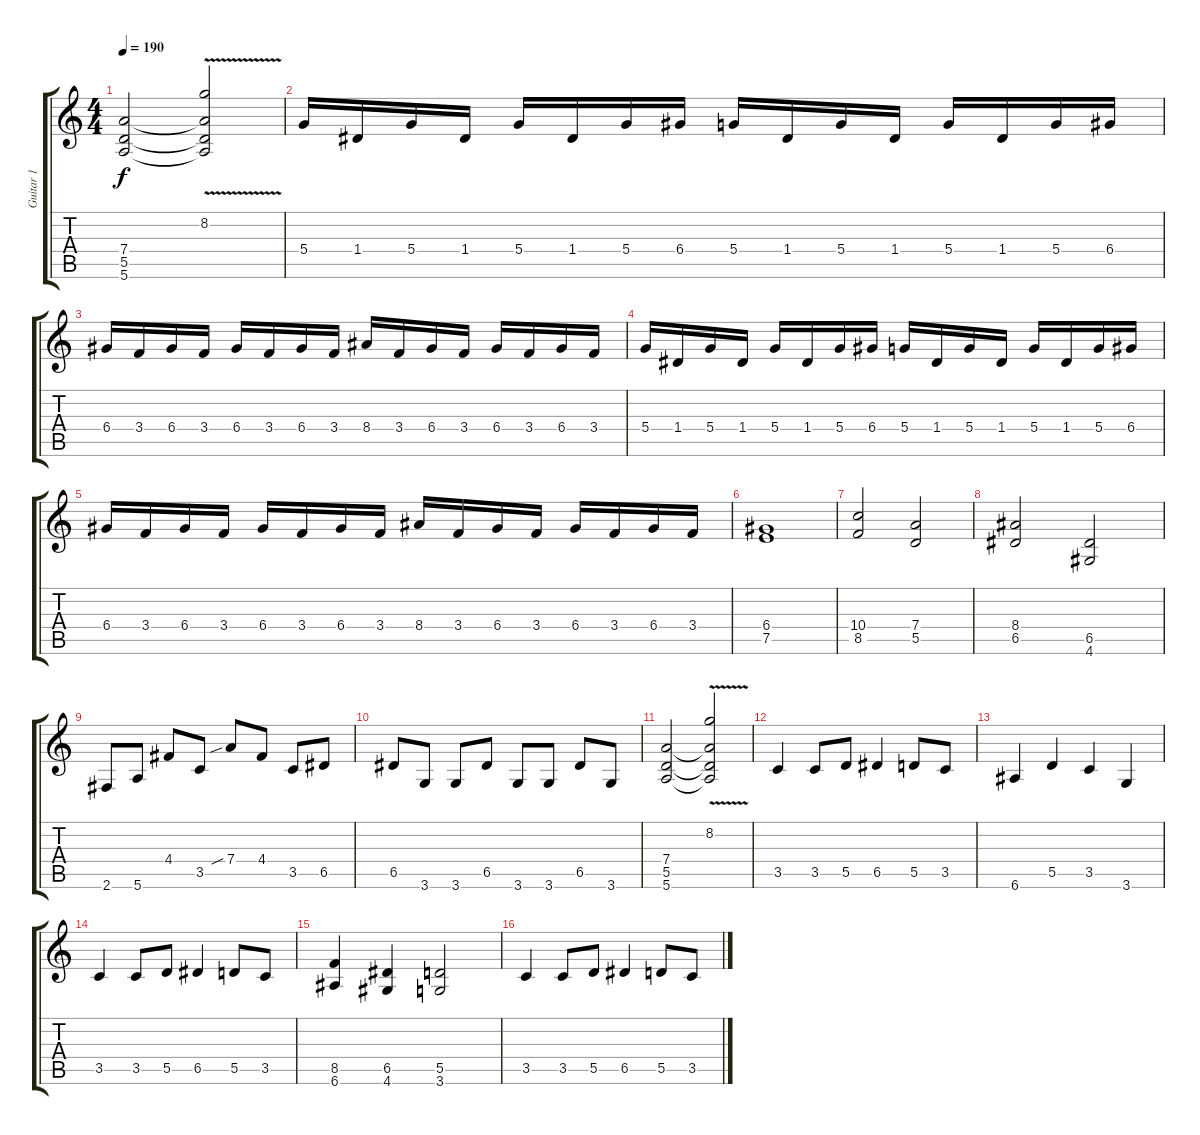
\track ("Guitar 1" "Guitar 1") {instrument distortionguitar}
\staff {score tabs}
\tuning (E4 B3 G3 D3 A2 E2) {hide}
\ts (4 4)
\tempo 190
\clef g2
\ks c
(7.4 5.5 5.6).2{dy f} (8.2{v} 7.4{t} 5.5{t} 5.6{t}).2 |
5.4.16 1.4.16 5.4.16 1.4.16 5.4.16 1.4.16 5.4.16 6.4.16 5.4.16 1.4.16 5.4.16 1.4.16 5.4.16 1.4.16 5.4.16 6.4.16 |
6.4.16 3.4.16 6.4.16 3.4.16 6.4.16 3.4.16 6.4.16 3.4.16 8.4.16 3.4.16 6.4.16 3.4.16 6.4.16 3.4.16 6.4.16 3.4.16 |
5.4.16 1.4.16 5.4.16 1.4.16 5.4.16 1.4.16 5.4.16 6.4.16 5.4.16 1.4.16 5.4.16 1.4.16 5.4.16 1.4.16 5.4.16 6.4.16 |
6.4.16 3.4.16 6.4.16 3.4.16 6.4.16 3.4.16 6.4.16 3.4.16 8.4.16 3.4.16 6.4.16 3.4.16 6.4.16 3.4.16 6.4.16 3.4.16 |
(6.4 7.5).1 |
(10.4 8.5).2 (7.4 5.5).2 |
(8.4 6.5).2 (6.5 4.6).2 |
2.6.8 5.6.8 4.4.8 3.5.8 7.4{sib}.8 4.4.8 3.5.8 6.5.8 |
6.5.8 3.6.8 3.6.8 6.5.8 3.6.8 3.6.8 6.5.8 3.6.8 |
(7.4 5.5 5.6).2 (8.2{v} 7.4{t} 5.5{t} 5.6{t}).2 |
3.5.4 3.5.8 5.5.8 6.5.4 5.5.8 3.5.8 |
6.6.4 5.5.4 3.5.4 3.6.4 |
3.5.4 3.5.8 5.5.8 6.5.4 5.5.8 3.5.8 |
(8.5 6.6).4 (6.5 4.6).4 (5.5 3.6).2 |
3.5.4 3.5.8 5.5.8 6.5.4 5.5.8 3.5.8
